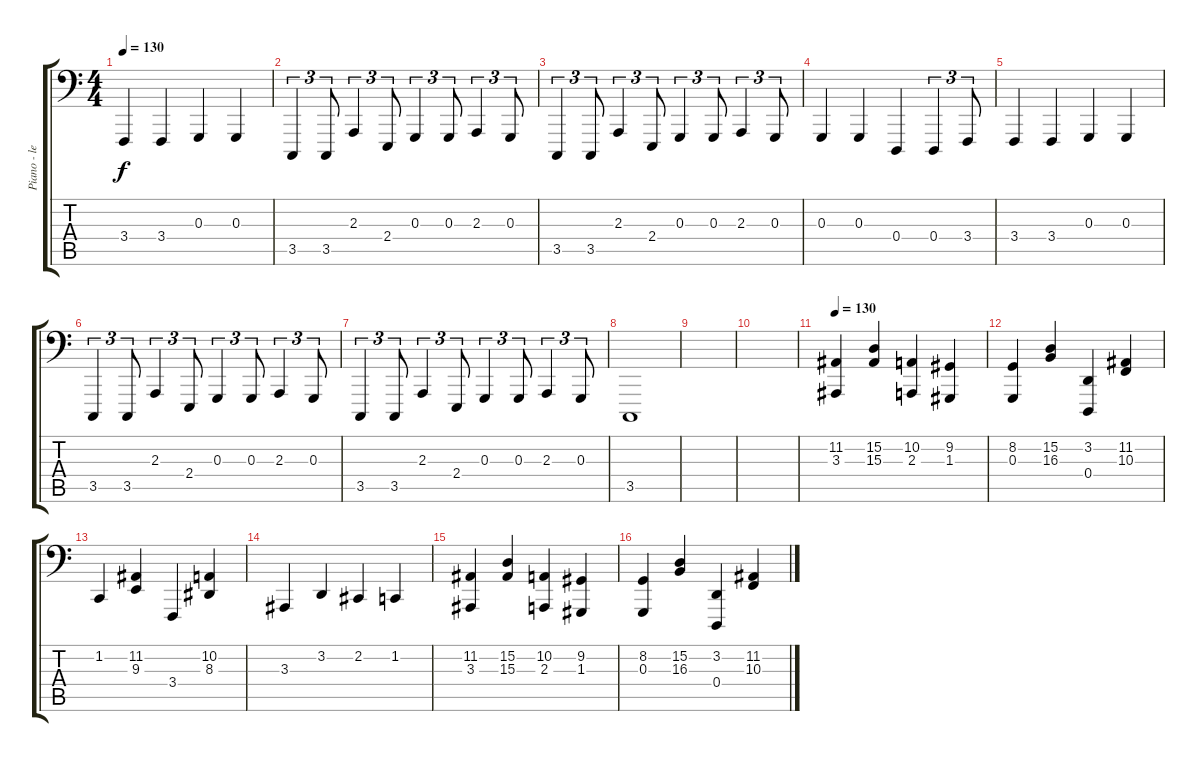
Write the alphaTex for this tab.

\track ("Piano - left" "Piano - le") {instrument brightacousticpiano}
\staff {score tabs}
\tuning (C2 B1 G1 D1 A0 E0) {hide}
\ts (4 4)
\tempo 130
\clef f4
\ks c
3.4.4{dy f} 3.4.4 0.3.4 0.3.4 |
3.5.4{tu (3 2)} 3.5.8{tu (3 2)} 2.3.4{tu (3 2)} 2.4.8{tu (3 2)} 0.3.4{tu (3 2)} 0.3.8{tu (3 2)} 2.3.4{tu (3 2)} 0.3.8{tu (3 2)} |
3.5.4{tu (3 2)} 3.5.8{tu (3 2)} 2.3.4{tu (3 2)} 2.4.8{tu (3 2)} 0.3.4{tu (3 2)} 0.3.8{tu (3 2)} 2.3.4{tu (3 2)} 0.3.8{tu (3 2)} |
0.3.4 0.3.4 0.4.4 0.4.4{tu (3 2)} 3.4.8{tu (3 2)} |
3.4.4 3.4.4 0.3.4 0.3.4 |
3.5.4{tu (3 2)} 3.5.8{tu (3 2)} 2.3.4{tu (3 2)} 2.4.8{tu (3 2)} 0.3.4{tu (3 2)} 0.3.8{tu (3 2)} 2.3.4{tu (3 2)} 0.3.8{tu (3 2)} |
3.5.4{tu (3 2)} 3.5.8{tu (3 2)} 2.3.4{tu (3 2)} 2.4.8{tu (3 2)} 0.3.4{tu (3 2)} 0.3.8{tu (3 2)} 2.3.4{tu (3 2)} 0.3.8{tu (3 2)} |
3.5.1 |
|
|
\tempo 130
(11.2 3.3).4 (15.2 15.3).4 (10.2 2.3).4 (9.2 1.3).4 |
(8.2 0.3).4 (15.2 16.3).4 (3.2 0.4).4 (11.2 10.3).4 |
1.2.4 (11.2 9.3).4 3.4.4 (10.2 8.3).4 |
3.3.4 3.2.4 2.2.4 1.2.4 |
(11.2 3.3).4 (15.2 15.3).4 (10.2 2.3).4 (9.2 1.3).4 |
(8.2 0.3).4 (15.2 16.3).4 (3.2 0.4).4 (11.2 10.3).4
